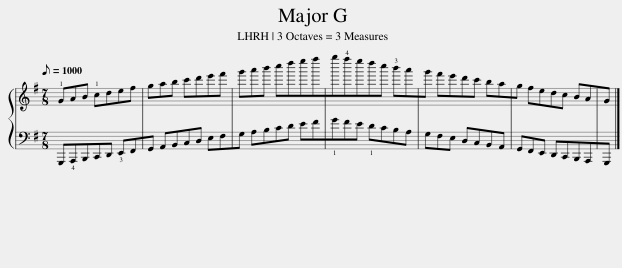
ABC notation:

X:1
%%score { 1 | 2 }
L:1/8
Q:1/8=1000
M:7/8
I:linebreak $
K:G
V:1 treble
V:2 bass
V:1
 !1!GAB !1!cdef | gab c'd'e'f' | g'a'b' c''d''e''f'' |!5!g''!4!f''e''d''c'' !3!b'a' |g' f'e'd'c' ba | %5
g fedc BA |G |] %7
V:2
 !5!G,,,!4!A,,,B,,,C,,D,, !3!E,,F,, |G,, A,,B,,C,D, E,F, |G, A,B,CD EF |!1!GFE !1!DCB,A, | G,F,E, D,C,B,,A,, | %5
 G,,F,,E,, D,,C,,B,,,A,,, |G,,, |] %7
